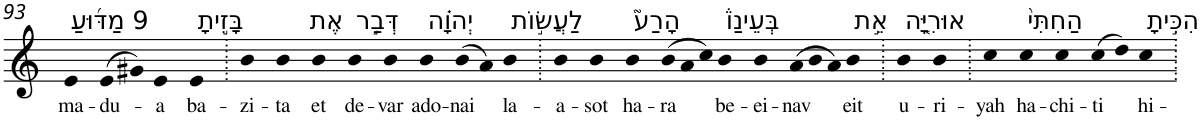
**kern	**text
*part1	*part1
*staff1	*staff1
*I"Piano	*
*I'Pno	*
!!LO:PB:g=z
*clefG2	*
*k[]	*
=93	=93
!LO:TX:a:t=9 מַדּ֜וּעַ	!
!	!LO:LY:b
4e	ma-
!	!LO:LY:b
(>8e	-du-
8g#X)	.
!	!LO:LY:b
4e	-a
!LO:TX:a:t=בָּזִ֣יתָ	!
!	!LO:LY:b
4e	ba-
=94.	=94.
!	!LO:LY:b
4b	-zi-
!	!LO:LY:b
4b	-ta
!LO:TX:a:t=אֶת	!
!	!LO:LY:b
4b	et
!LO:TX:a:t=דְּבַ֣ר	!
!	!LO:LY:b
4b	de-
!	!LO:LY:b
4b	-var
!LO:TX:a:t=יְהוָ֗ה	!
!	!LO:LY:b
4b	ado-
!	!LO:LY:b
(>8b	-nai
8a)	.
!LO:TX:a:t=לַעֲשׂ֣וֹת	!
!	!LO:LY:b
4b	la-
=95.	=95.
!	!LO:LY:b
4b	-a-
!	!LO:LY:b
4b	-sot
!LO:TX:a:t=הָרַע֮	!
!	!LO:LY:b
4b	ha-
*Xtuplet	*
!	!LO:LY:b
(>12b	-ra
12a	.
12cc)	.
!LO:TX:a:t=בְּעֵינַו֒	!
!	!LO:LY:b
4b	be-
!	!LO:LY:b
4b	-ei-
!	!LO:LY:b
(>12a	-nav
12b	.
12a)	.
!LO:TX:a:t=אֵ֣ת	!
!	!LO:LY:b
4b	eit
=96.	=96.
!LO:TX:a:t=אוּרִיָּ֤ה	!
!	!LO:LY:b
4b	u-
!	!LO:LY:b
4b	-ri-
=97.	=97.
!	!LO:LY:b
4cc	-yah
!LO:TX:a:t=הַחִתִּי֙	!
!	!LO:LY:b
4cc	ha-
!	!LO:LY:b
4cc	-chi-
!	!LO:LY:b
(>8cc	-ti
8dd)	.
!LO:TX:a:t=הִכִּ֣יתָ	!
!	!LO:LY:b
4cc	hi-
=.	=.
*-	*-
